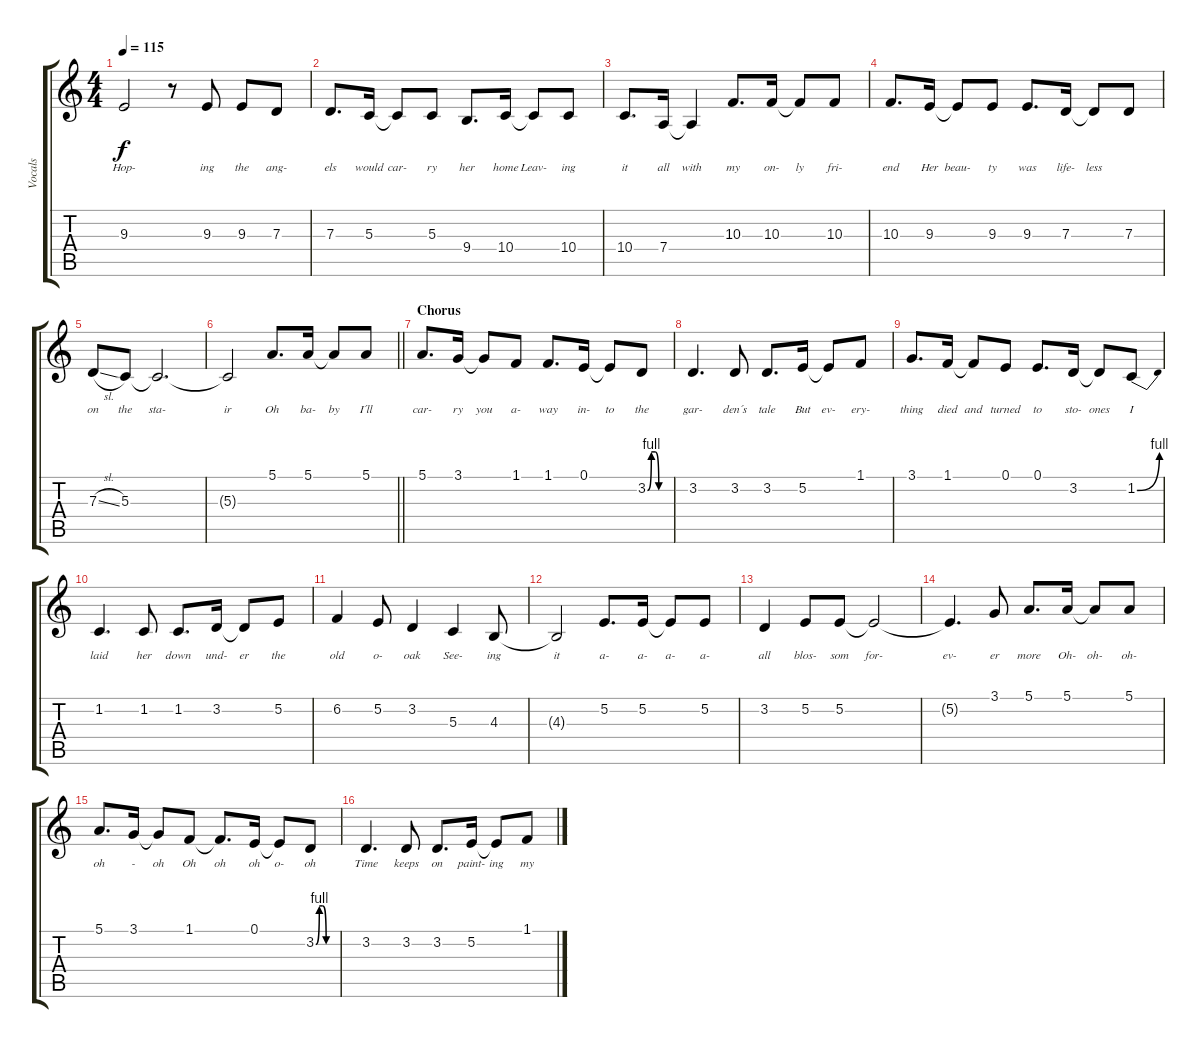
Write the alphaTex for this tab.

\track ("Vocals" "Vocals") {instrument clarinet}
\staff {score tabs}
\tuning (E4 B3 G3 D3 A2 E2) {hide}
\ts (4 4)
\tempo 115
\clef g2
\ks c
9.3.2{lyrics (0 "Hop-") lyrics (1 "") lyrics (2 "") lyrics (3 "") lyrics (4 "") dy f} r.8 9.3.8{lyrics (0 "ing") lyrics (1 "") lyrics (2 "") lyrics (3 "") lyrics (4 "")} 9.3.8{lyrics (0 "the") lyrics (1 "") lyrics (2 "") lyrics (3 "") lyrics (4 "")} 7.3.8{lyrics (0 "ang-") lyrics (1 "") lyrics (2 "") lyrics (3 "") lyrics (4 "")} |
7.3.8{d lyrics (0 "els") lyrics (1 "") lyrics (2 "") lyrics (3 "") lyrics (4 "")} 5.3.16{lyrics (0 "would") lyrics (1 "") lyrics (2 "") lyrics (3 "") lyrics (4 "")} 5.3{t}.8{lyrics (0 "car-") lyrics (1 "") lyrics (2 "") lyrics (3 "") lyrics (4 "")} 5.3.8{lyrics (0 "ry") lyrics (1 "") lyrics (2 "") lyrics (3 "") lyrics (4 "")} 9.4.8{d lyrics (0 "her") lyrics (1 "") lyrics (2 "") lyrics (3 "") lyrics (4 "")} 10.4.16{lyrics (0 "home") lyrics (1 "") lyrics (2 "") lyrics (3 "") lyrics (4 "")} 10.4{t}.8{lyrics (0 "Leav-") lyrics (1 "") lyrics (2 "") lyrics (3 "") lyrics (4 "")} 10.4.8{lyrics (0 "ing") lyrics (1 "") lyrics (2 "") lyrics (3 "") lyrics (4 "")} |
10.4.8{d lyrics (0 "it") lyrics (1 "") lyrics (2 "") lyrics (3 "") lyrics (4 "")} 7.4.16{lyrics (0 "all") lyrics (1 "") lyrics (2 "") lyrics (3 "") lyrics (4 "")} 7.4{t}.4{lyrics (0 "with") lyrics (1 "") lyrics (2 "") lyrics (3 "") lyrics (4 "")} 10.3.8{d lyrics (0 "my") lyrics (1 "") lyrics (2 "") lyrics (3 "") lyrics (4 "")} 10.3.16{lyrics (0 "on-") lyrics (1 "") lyrics (2 "") lyrics (3 "") lyrics (4 "")} 10.3{t}.8{lyrics (0 "ly") lyrics (1 "") lyrics (2 "") lyrics (3 "") lyrics (4 "")} 10.3.8{lyrics (0 "fri-") lyrics (1 "") lyrics (2 "") lyrics (3 "") lyrics (4 "")} |
10.3.8{d lyrics (0 "end") lyrics (1 "") lyrics (2 "") lyrics (3 "") lyrics (4 "")} 9.3.16{lyrics (0 "Her") lyrics (1 "") lyrics (2 "") lyrics (3 "") lyrics (4 "")} 9.3{t}.8{lyrics (0 "beau-") lyrics (1 "") lyrics (2 "") lyrics (3 "") lyrics (4 "")} 9.3.8{lyrics (0 "ty") lyrics (1 "") lyrics (2 "") lyrics (3 "") lyrics (4 "")} 9.3.8{d lyrics (0 "was") lyrics (1 "") lyrics (2 "") lyrics (3 "") lyrics (4 "")} 7.3.16{lyrics (0 "life-") lyrics (1 "") lyrics (2 "") lyrics (3 "") lyrics (4 "")} 7.3{t}.8{lyrics (0 "less") lyrics (1 "") lyrics (2 "") lyrics (3 "") lyrics (4 "")} 7.3.8{lyrics (0 "") lyrics (1 "") lyrics (2 "") lyrics (3 "") lyrics (4 "")} |
7.3{sl}.8{lyrics (0 "on") lyrics (1 "") lyrics (2 "") lyrics (3 "") lyrics (4 "")} 5.3.8{lyrics (0 "the") lyrics (1 "") lyrics (2 "") lyrics (3 "") lyrics (4 "")} 5.3{t}.2{d lyrics (0 "sta-") lyrics (1 "") lyrics (2 "") lyrics (3 "") lyrics (4 "")} |
\barLineRight lightlight
5.3{t}.2{lyrics (0 "ir") lyrics (1 "") lyrics (2 "") lyrics (3 "") lyrics (4 "")} 5.1.8{d lyrics (0 "Oh") lyrics (1 "") lyrics (2 "") lyrics (3 "") lyrics (4 "")} 5.1.16{lyrics (0 "ba-") lyrics (1 "") lyrics (2 "") lyrics (3 "") lyrics (4 "")} 5.1{t}.8{lyrics (0 "by") lyrics (1 "") lyrics (2 "") lyrics (3 "") lyrics (4 "")} 5.1.8{lyrics (0 "I´ll") lyrics (1 "") lyrics (2 "") lyrics (3 "") lyrics (4 "")} |
\section ("" "Chorus")
5.1.8{d lyrics (0 "car-") lyrics (1 "") lyrics (2 "") lyrics (3 "") lyrics (4 "")} 3.1.16{lyrics (0 "ry") lyrics (1 "") lyrics (2 "") lyrics (3 "") lyrics (4 "")} 3.1{t}.8{lyrics (0 "you") lyrics (1 "") lyrics (2 "") lyrics (3 "") lyrics (4 "")} 1.1.8{lyrics (0 "a-") lyrics (1 "") lyrics (2 "") lyrics (3 "") lyrics (4 "")} 1.1.8{d lyrics (0 "way") lyrics (1 "") lyrics (2 "") lyrics (3 "") lyrics (4 "")} 0.1.16{lyrics (0 "in-") lyrics (1 "") lyrics (2 "") lyrics (3 "") lyrics (4 "")} 0.1{t}.8{lyrics (0 "to") lyrics (1 "") lyrics (2 "") lyrics (3 "") lyrics (4 "")} 3.2{be (custom 0 0 10 4 20 4 30 0 60 0)}.8{lyrics (0 "the") lyrics (1 "") lyrics (2 "") lyrics (3 "") lyrics (4 "")} |
3.2.4{d lyrics (0 "gar-") lyrics (1 "") lyrics (2 "") lyrics (3 "") lyrics (4 "")} 3.2.8{lyrics (0 "den´s") lyrics (1 "") lyrics (2 "") lyrics (3 "") lyrics (4 "")} 3.2.8{d lyrics (0 "tale") lyrics (1 "") lyrics (2 "") lyrics (3 "") lyrics (4 "")} 5.2.16{lyrics (0 "But") lyrics (1 "") lyrics (2 "") lyrics (3 "") lyrics (4 "")} 5.2{t}.8{lyrics (0 "ev-") lyrics (1 "") lyrics (2 "") lyrics (3 "") lyrics (4 "")} 1.1.8{lyrics (0 "ery-") lyrics (1 "") lyrics (2 "") lyrics (3 "") lyrics (4 "")} |
3.1.8{d lyrics (0 "thing") lyrics (1 "") lyrics (2 "") lyrics (3 "") lyrics (4 "")} 1.1.16{lyrics (0 "died") lyrics (1 "") lyrics (2 "") lyrics (3 "") lyrics (4 "")} 1.1{t}.8{lyrics (0 "and") lyrics (1 "") lyrics (2 "") lyrics (3 "") lyrics (4 "")} 0.1.8{lyrics (0 "turned") lyrics (1 "") lyrics (2 "") lyrics (3 "") lyrics (4 "")} 0.1.8{d lyrics (0 "to") lyrics (1 "") lyrics (2 "") lyrics (3 "") lyrics (4 "")} 3.2.16{lyrics (0 "sto-") lyrics (1 "") lyrics (2 "") lyrics (3 "") lyrics (4 "")} 3.2{t}.8{lyrics (0 "ones") lyrics (1 "") lyrics (2 "") lyrics (3 "") lyrics (4 "")} 1.2{be (bend 0 0 60 4)}.8{lyrics (0 "I") lyrics (1 "") lyrics (2 "") lyrics (3 "") lyrics (4 "")} |
1.2.4{d lyrics (0 "laid") lyrics (1 "") lyrics (2 "") lyrics (3 "") lyrics (4 "")} 1.2.8{lyrics (0 "her") lyrics (1 "") lyrics (2 "") lyrics (3 "") lyrics (4 "")} 1.2.8{d lyrics (0 "down") lyrics (1 "") lyrics (2 "") lyrics (3 "") lyrics (4 "")} 3.2.16{lyrics (0 "und-") lyrics (1 "") lyrics (2 "") lyrics (3 "") lyrics (4 "")} 3.2{t}.8{lyrics (0 "er") lyrics (1 "") lyrics (2 "") lyrics (3 "") lyrics (4 "")} 5.2.8{lyrics (0 "the") lyrics (1 "") lyrics (2 "") lyrics (3 "") lyrics (4 "")} |
6.2.4{lyrics (0 "old") lyrics (1 "") lyrics (2 "") lyrics (3 "") lyrics (4 "")} 5.2.8{lyrics (0 "o-") lyrics (1 "") lyrics (2 "") lyrics (3 "") lyrics (4 "")} 3.2.4{lyrics (0 "oak") lyrics (1 "") lyrics (2 "") lyrics (3 "") lyrics (4 "")} 5.3.4{lyrics (0 "See-") lyrics (1 "") lyrics (2 "") lyrics (3 "") lyrics (4 "")} 4.3.8{lyrics (0 "ing") lyrics (1 "") lyrics (2 "") lyrics (3 "") lyrics (4 "")} |
4.3{t}.2{lyrics (0 "it") lyrics (1 "") lyrics (2 "") lyrics (3 "") lyrics (4 "")} 5.2.8{d lyrics (0 "a-") lyrics (1 "") lyrics (2 "") lyrics (3 "") lyrics (4 "")} 5.2.16{lyrics (0 "a-") lyrics (1 "") lyrics (2 "") lyrics (3 "") lyrics (4 "")} 5.2{t}.8{lyrics (0 "a-") lyrics (1 "") lyrics (2 "") lyrics (3 "") lyrics (4 "")} 5.2.8{lyrics (0 "a-") lyrics (1 "") lyrics (2 "") lyrics (3 "") lyrics (4 "")} |
3.2.4{lyrics (0 "all") lyrics (1 "") lyrics (2 "") lyrics (3 "") lyrics (4 "")} 5.2.8{lyrics (0 "blos-") lyrics (1 "") lyrics (2 "") lyrics (3 "") lyrics (4 "")} 5.2.8{lyrics (0 "som") lyrics (1 "") lyrics (2 "") lyrics (3 "") lyrics (4 "")} 5.2{t}.2{lyrics (0 "for-") lyrics (1 "") lyrics (2 "") lyrics (3 "") lyrics (4 "")} |
5.2{t}.4{d lyrics (0 "ev-") lyrics (1 "") lyrics (2 "") lyrics (3 "") lyrics (4 "")} 3.1.8{lyrics (0 "er") lyrics (1 "") lyrics (2 "") lyrics (3 "") lyrics (4 "")} 5.1.8{d lyrics (0 "more") lyrics (1 "") lyrics (2 "") lyrics (3 "") lyrics (4 "")} 5.1.16{lyrics (0 "Oh-") lyrics (1 "") lyrics (2 "") lyrics (3 "") lyrics (4 "")} 5.1{t}.8{lyrics (0 "oh-") lyrics (1 "") lyrics (2 "") lyrics (3 "") lyrics (4 "")} 5.1.8{lyrics (0 "oh-") lyrics (1 "") lyrics (2 "") lyrics (3 "") lyrics (4 "")} |
5.1.8{d lyrics (0 "oh") lyrics (1 "") lyrics (2 "") lyrics (3 "") lyrics (4 "")} 3.1.16{lyrics (0 "-") lyrics (1 "") lyrics (2 "") lyrics (3 "") lyrics (4 "")} 3.1{t}.8{lyrics (0 "oh") lyrics (1 "") lyrics (2 "") lyrics (3 "") lyrics (4 "")} 1.1.8{lyrics (0 "Oh") lyrics (1 "") lyrics (2 "") lyrics (3 "") lyrics (4 "")} 1.1{t}.8{d lyrics (0 "oh") lyrics (1 "") lyrics (2 "") lyrics (3 "") lyrics (4 "")} 0.1.16{lyrics (0 "oh") lyrics (1 "") lyrics (2 "") lyrics (3 "") lyrics (4 "")} 0.1{t}.8{lyrics (0 "o-") lyrics (1 "") lyrics (2 "") lyrics (3 "") lyrics (4 "")} 3.2{be (custom 0 0 10 4 20 4 30 0 60 0)}.8{lyrics (0 "oh") lyrics (1 "") lyrics (2 "") lyrics (3 "") lyrics (4 "")} |
3.2.4{d lyrics (0 "Time") lyrics (1 "") lyrics (2 "") lyrics (3 "") lyrics (4 "")} 3.2.8{lyrics (0 "keeps") lyrics (1 "") lyrics (2 "") lyrics (3 "") lyrics (4 "")} 3.2.8{d lyrics (0 "on") lyrics (1 "") lyrics (2 "") lyrics (3 "") lyrics (4 "")} 5.2.16{lyrics (0 "paint-") lyrics (1 "") lyrics (2 "") lyrics (3 "") lyrics (4 "")} 5.2{t}.8{lyrics (0 "ing") lyrics (1 "") lyrics (2 "") lyrics (3 "") lyrics (4 "")} 1.1.8{lyrics (0 "my") lyrics (1 "") lyrics (2 "") lyrics (3 "") lyrics (4 "")}
